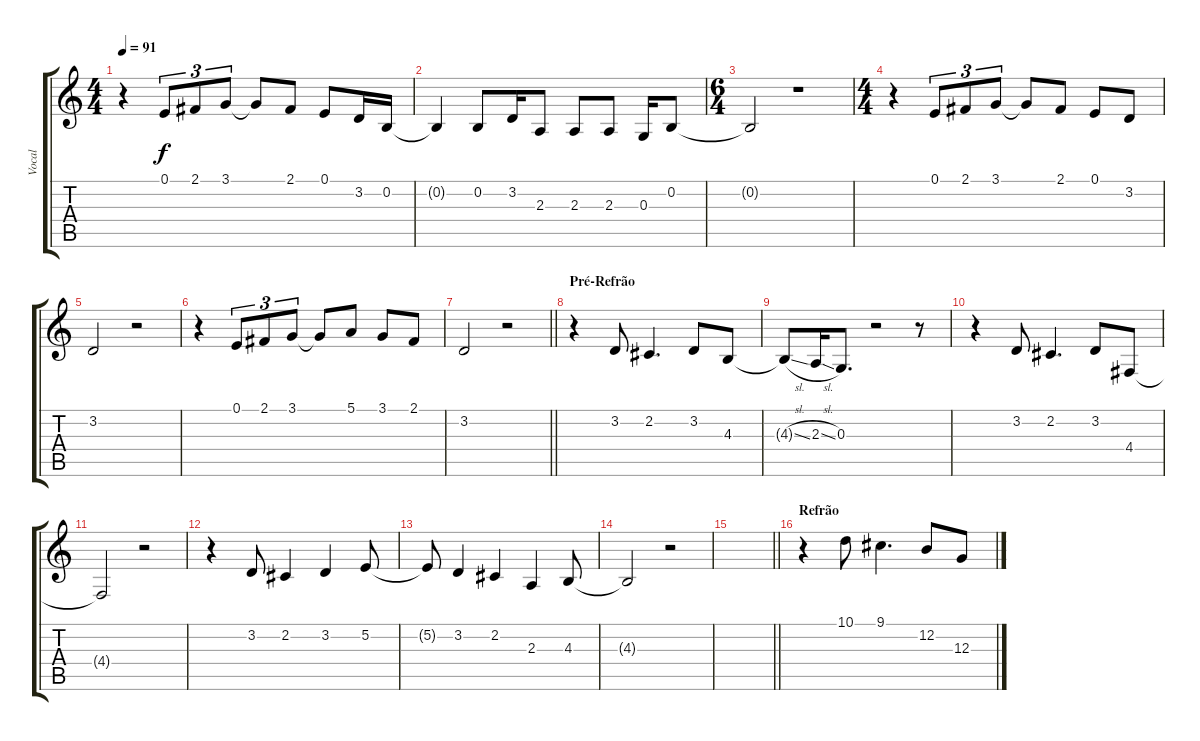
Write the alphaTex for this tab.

\track ("Vocal" "Vocal") {instrument flute}
\staff {score tabs}
\tuning (E4 B3 G3 D3 A2 E2) {hide}
\ts (4 4)
\tempo 91
\clef g2
\ks c
r.4{dy f} 0.1.8{tu (3 2)} 2.1.8{tu (3 2)} 3.1.8{tu (3 2)} 3.1{t}.8 2.1.8 0.1.8 3.2.16 0.2.16 |
0.2{t}.4 0.2.8 3.2.16 2.3.8 2.3.8 2.3.8 0.3.16 0.2.8 |
\ts (6 4)
0.2{t}.2 r.1 |
\ts (4 4)
r.4 0.1.8{tu (3 2)} 2.1.8{tu (3 2)} 3.1.8{tu (3 2)} 3.1{t}.8 2.1.8 0.1.8 3.2.8 |
3.2.2 r.2 |
r.4 0.1.8{tu (3 2)} 2.1.8{tu (3 2)} 3.1.8{tu (3 2)} 3.1{t}.8 5.1.8 3.1.8 2.1.8 |
\barLineRight lightlight
3.2.2 r.2 |
\section ("" "Pré-Refrão")
r.4 3.2.8 2.2.4{d} 3.2.8 4.3.8 |
4.3{sl t}.8 2.3{sl}.16 0.3.8{d} r.2 r.8 |
r.4 3.2.8 2.2.4{d} 3.2.8 4.4.8 |
4.4{t}.2 r.2 |
r.4 3.2.8 2.2.4 3.2.4 5.2.8 |
5.2{t}.8 3.2.4 2.2.4 2.3.4 4.3.8 |
4.3{t}.2 r.2 |
\barLineRight lightlight
|
\section ("" "Refrão")
r.4 10.1.8 9.1.4{d} 12.2.8 12.3.8
